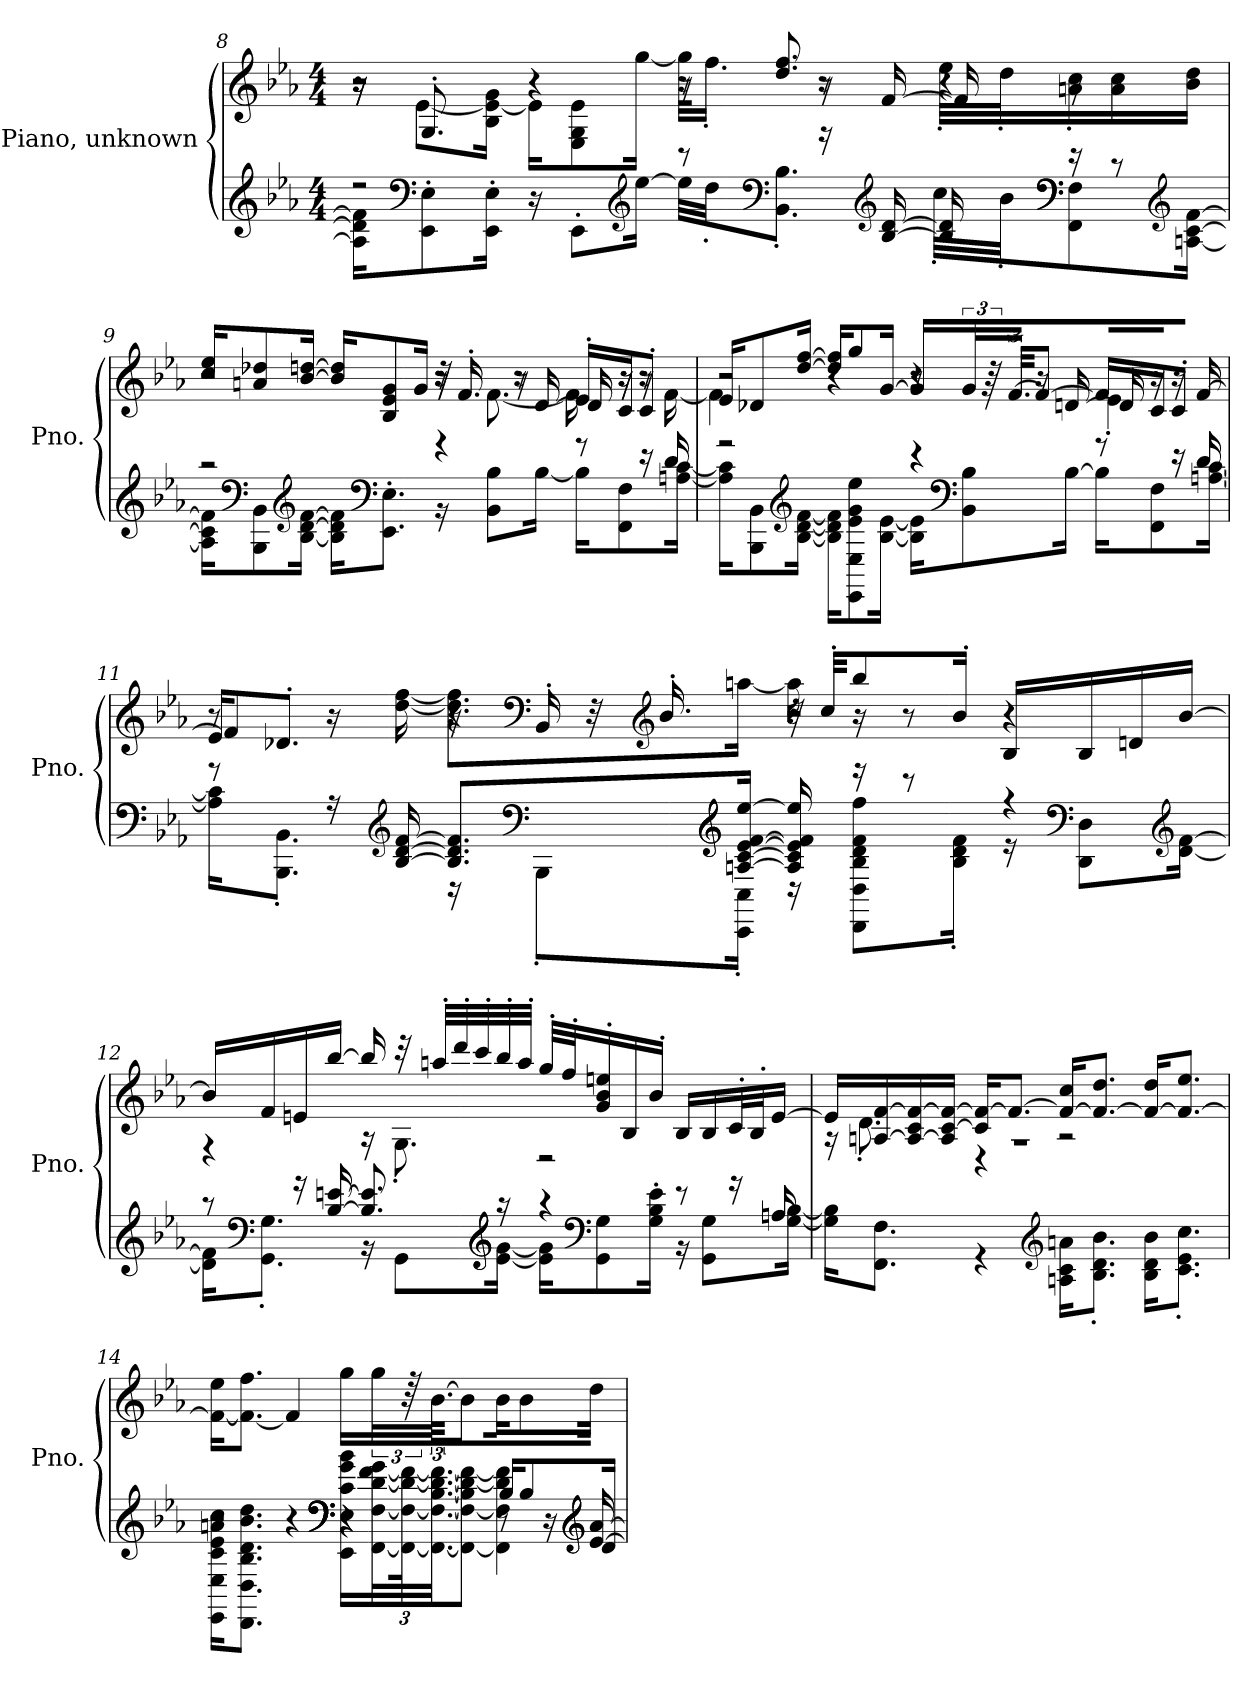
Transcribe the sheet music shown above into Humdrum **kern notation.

**kern	**kern
*part1	*part1
*staff2	*staff1
*I"Piano, unknown	*
*I'Pno.	*
!!LO:LB:g=z
*clefG2	*clefG2
*k[b-e-a-]	*k[b-e-a-]
*M4/4	*M4/4
=8	=8
*^	*^
*	*	*	*^
2r	16A-\] 16d\] 16f\]KL	16r	16r	2r
*clefF4	*	*	*	*
.	8EE-\' 8E-\'	8.G'/	[8e-\L	.
.	16EE-\' 16E-\'Jk	.	16B-\ 16e-\_ 16g\Jk	.
.	16r	4r	16e-\KL]	.
.	8EE-'\L	.	8E-\ 8G\ 8e-\	.
*clefG2	*	*	*	*
.	[16ee-\Jk	.	[16gg\Jk	.
8r	32ee-\LLL]	16r	32gg\KLL]	8r
.	32dd'\JJ	.	16.ff'\JJ	.
*clefF4	*	*	*	*
.	8.BB-\' 8.B-\'J	8.dd/ 8.ff/	.	.
16r	.	.	8r	16r
*clefG2	*	*	*	*
[16B-/ [16d/	.	.	.	[16f/
16B-/] 16d/]	32cc'\LLL	4r	32ee-'\LLL	16f/]
.	32b-'\JJ	.	32dd'\J	.
*clefF4	*	*	*	*
16r	8FF\ 8F\	.	16an\' 16cc\'	16r
8r	.	.	16a\ 16cc\	8r
*clefG2	*	*	*	*
.	[16An\ [16c\ [16f\Jk	.	16b-\ 16dd\JJ	.
!!LO:PB:g=z	!!	!!
=9	=9	=9	=9	=9
2r	16A\] 16c\] 16f\]KL	16cc/ 16ee-/KL	2r	2r
*clefF4	*	*	*	*
.	8BBB-\ 8BB-\	8an/ 8dd-X/	.	.
*clefG2	*	*	*	*
.	[16B-\ [16d\ [16f\Jk	[16b-/ [16ddn/Jk	.	.
.	16B-\] 16d\] 16f\]KL	16b-/] 16dd/]KL	.	.
*clefF4	*	*	*	*
.	8.EE-\' 8.E-\'J	8B-/ 8e-/ 8g/	.	.
.	.	16g/Jk	.	.
4r	16r	32r	16r	8r
.	.	16.f'/	.	.
.	8BB-\ 8B-\L	.	[8.f\	.
.	.	8r	.	16r
.	[16B-\Jk	.	.	[16d/
8r	16B-\KL]	16e-'/LL	16f\]	16d/]
.	8FF\ 8F\	16c/J	16r	16r
16r	.	8c'/J	16r	8r
16d/	[16An\ [16c\Jk	.	[16f\	.
!!LO:LB:g=z	!!	!!
=10	=10	=10	=10	=10
2r	16A\] 16c\]KL	16e-/KL	4f\]	2r
.	8BBB-\ 8BB-\	8d-X/	.	.
*clefG2	*	*	*	*
.	[16B-\ [16d\ [16f\Jk	[16dd/ [16ff/Jk	.	.
.	16B-\] 16d\] 16f\]KL	16dd/] 16ff/]KL	4r	.
.	8EE-\ 8E-\ 8e-\ 8g\ 8ee-\	8gg/	.	.
.	[16B-\ [16e-\Jk	[16g/Jk	.	.
4r	16B-\] 16e-\]KL	16g/LL]	4r	8r
*clefF4	*	*	*	*
.	8BB-\ 8B-\	48g/JJk	.	.
.	.	96r	.	.
.	.	[48.f/KKL	.	.
.	.	8f/J_	.	16r
.	[16B-\Jk	.	.	[16dn/
8r	16B-\KL]	16f/LL]	4e-'\	16d/]
.	8FF\ 8F\	16c/J	.	16r
16r	.	8c'/J	.	16r
16d/	[16An\ [16c\Jk	.	.	[16f/
!!LO:LB:g=z	!!	!!
=11	=11	=11	=11	=11
8r	16A\] 16c\]KL	16e-/KL	8r	4f/]
.	8.BBB-\' 8.BB-\'J	8.d-X'/J	.	.
16r	.	.	16r	.
*clefG2	*	*	*	*
[16B-/ [16d/ [16f/	.	.	[16dd\ [16ff\	.
8.B-/] 8.d/] 8.f/]L	16r	16r	8.dd\] 8.ff\]L	4r
*clefF4	*	*clefF4	*	*
.	8BBB-'\L	16BB-'/	.	.
.	.	32r	.	.
*	*	*clefG2	*	*
.	.	16.b-'/	.	.
*clefG2	*	*	*	*
[16An/ [16c/ [16e-/ [16f/ [16ee-/Jk	16CC\' 16C\'Jk	.	[16aan\Jk	.
16A/] 16c/] 16e-/] 16f/] 16ee-/]	16r	32r	16aa\]	2r
.	.	32cc'/KKL	.	.
16r	8DD\ 8D\ 8B-\ 8d\ 8f\ 8ff\L	8bb-/	16r	.
8r	.	.	8r	.
.	16B-\' 16d\' 16f\'Jk	16b-'/Jk	.	.
4r	16r	16B-/LL	4r	.
*clefF4	*	*	*	*
.	8DD\ 8D\L	16B-/	.	.
.	.	16dn/	.	.
*clefG2	*	*	*	*
.	[16d\ [16f\Jk	[16b-/JJ	.	.
*	*	*	*v	*v
!!LO:LB:g=z
=12	=12	=12	=12
8r	16d\] 16f\]KL	16b-/LL]	4r
*clefF4	*	*	*
.	8.GG\' 8.G\'J	16f/	.
16r	.	16en/	.
[16B-/ [16en/	.	[16bb-/JJ	.
8.B-/] 8.e/]	16r	16bb-/]	16r
.	8GG\L	32r	8.G'\
.	.	32aan'/LLL	.
.	.	32ddd'/	.
.	.	32ccc'/	.
*clefG2	*	*	*
16r	[16e\ [16g\Jk	32bb-'/	.
.	.	32aa'/JJJ	.
4r	16e\] 16g\]KL	32gg'/LLL	2r
.	.	32ff'/J	.
*clefF4	*	*	*
.	8GG\ 8G\	16g/' 16b-/' 16een/'	.
.	.	16B-/	.
.	16G\' 16B-\' 16e\'Jk	16b-'/JJ	.
8r	16r	16B-/LL	.
.	8GG\ 8G\L	16B-/	.
16r	.	32c'/L	.
.	.	32B-'/J	.
16An/	[16G\ [16B-\Jk	[16e/JJ	.
!!LO:LB:g=z	!!
=13	=13	=13	=13
1r	16G\] 16B-\]KL	16e/LL]	16r
.	8.FF\ 8.F\J	[16An/ [16f/	8.d'\
.	.	16A/_ 16c/ 16f/_	.
.	.	16A/] [16c/ 16f/_JJ	.
.	4r	16c/] 16f/_KL	4r
.	.	8.f/J_	.
*clefG2	*	*	*
.	16An\ 16c\ 16an\KL	16f/_ 16cc/KL	2r
.	8.B-\' 8.d\' 8.b-\'J	8.f/_ 8.dd/J	.
.	16B-\ 16d\ 16b-\KL	16f/_ 16dd/KL	.
.	8.c\' 8.e-\' 8.cc\'J	8.f/_ 8.ee-/J	.
*	*	*v	*v
=14	=14	=14
*	*^	*
2r	16EE-\ 16E-\ 16c\ 16e-\ 16an\ 16cc\KL	2r	16f\_ 16ee-\KL
.	8.DD\ 8.D\ 8.B-\ 8.d\ 8.b-\ 8.dd\J	.	8.f\_ 8.ff\J
.	4r	.	4f/]
*clefF4	*	*	*
4r	16EE-\ 16E-\ 16c\ 16g\ 16b-\LL	4r	16gg\LL
*	*Xbrackettup	*	*
.	[48FF\ [48F\ [48d\ [48f\ 48g\L	.	48gg\JJk
.	96FF\_ 96F\_ 96d\_ 96f\_K	.	96r
.	48.FF\_ 48.F\_ [48.B-\ 48.d\_ 48.f\_JJ	.	[48.b-\KKL
.	8FF\_ 8F\_ 8B-\] 8d\_ 8f\_J	.	8b-\J]
8r	4FF\] 4F\] 4d\] 4f\]	16B-/KL	16b-\KL
.	.	8B-/	8b-\
16r	.	.	.
*clefG2	*	*	*
[16e-/ [16a/	.	16d/Jk	16dd\Jk
*v	*v	*v	*
=	=
*-	*-
